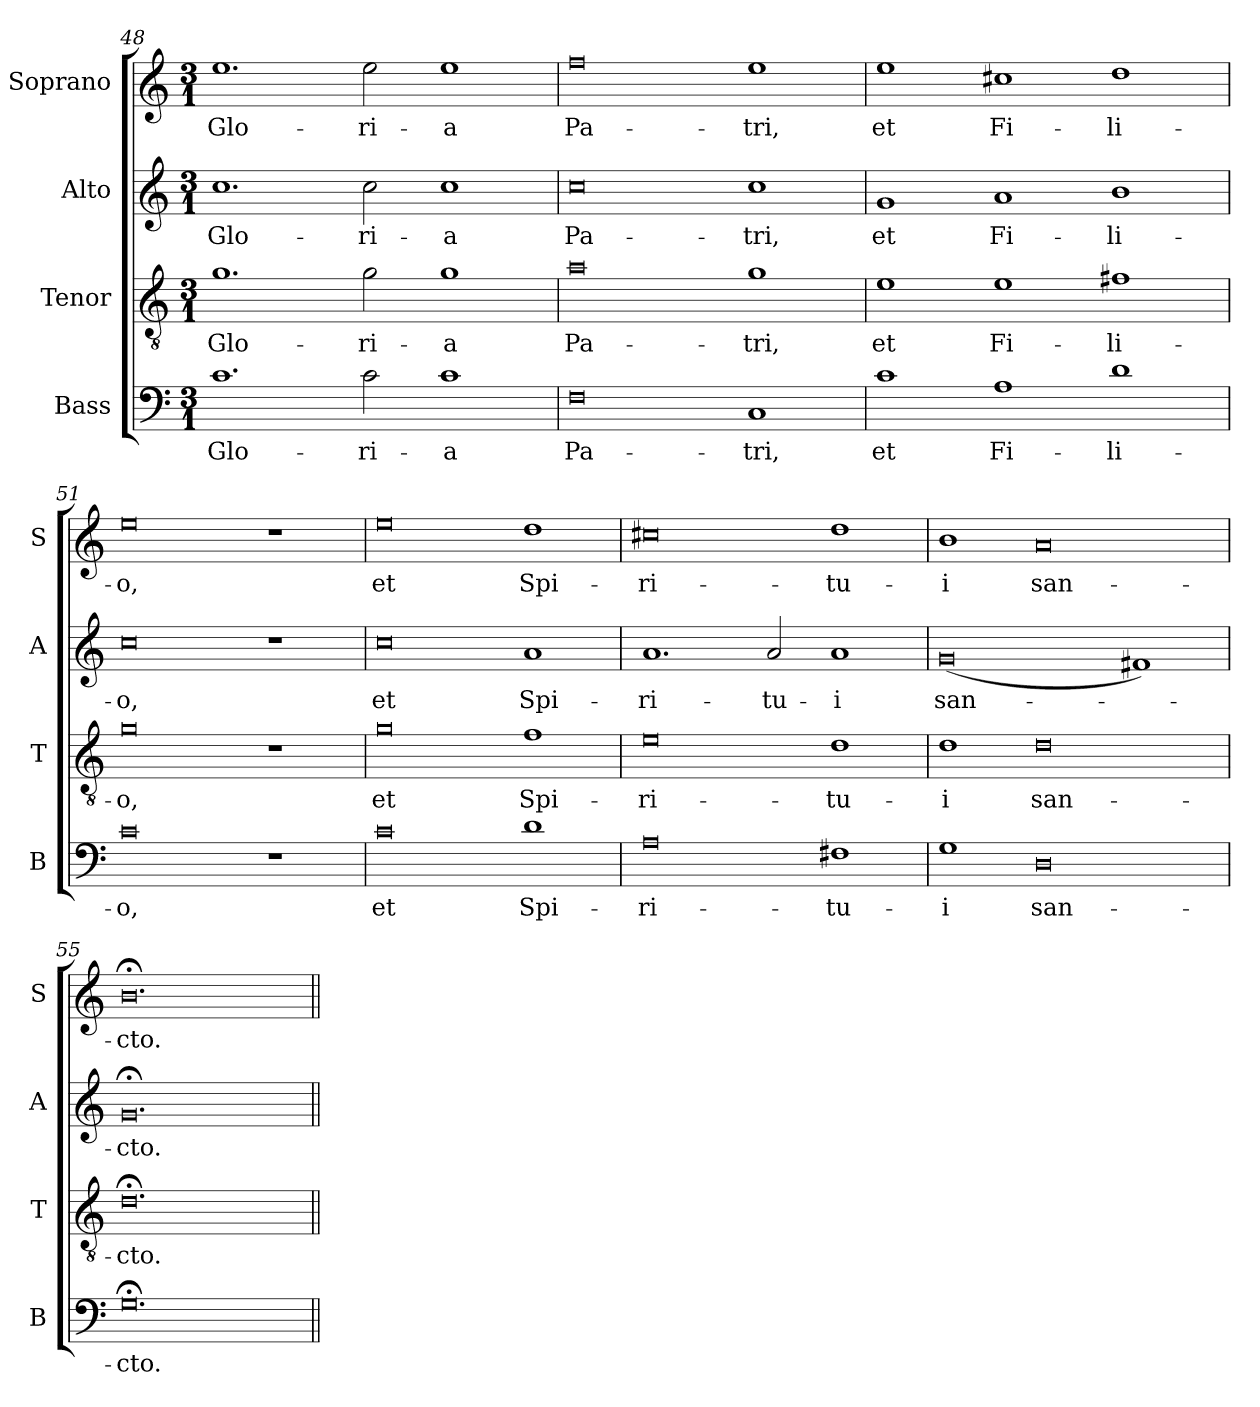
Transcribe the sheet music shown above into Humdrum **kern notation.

**kern	**text	**kern	**text	**kern	**text	**kern	**text
*part4	*part4	*part3	*part3	*part2	*part2	*part1	*part1
*staff4	*staff4	*staff3	*staff3	*staff2	*staff2	*staff1	*staff1
*I"Bass	*	*I"Tenor	*	*I"Alto	*	*I"Soprano	*
*I'B	*	*I'T	*	*I'A	*	*I'S	*
!!LO:LB:g=z
*clefF4	*	*clefGv2	*	*clefG2	*	*clefG2	*
*k[]	*	*k[]	*	*k[]	*	*k[]	*
*C:	*	*C:	*	*C:	*	*C:	*
*M3/1	*	*M3/1	*	*M3/1	*	*M3/1	*
=48	=48	=48	=48	=48	=48	=48	=48
!	!LO:LY:b	!	!LO:LY:b	!	!LO:LY:b	!	!LO:LY:b
1.c	Glo-	1.g	Glo-	1.cc	Glo-	1.ee	Glo-
!	!LO:LY:b	!	!LO:LY:b	!	!LO:LY:b	!	!LO:LY:b
2c	-ri-	2g	-ri-	2cc	-ri-	2ee	-ri-
!	!LO:LY:b	!	!LO:LY:b	!	!LO:LY:b	!	!LO:LY:b
1c	-a	1g	-a	1cc	-a	1ee	-a
=49	=49	=49	=49	=49	=49	=49	=49
!	!LO:LY:b	!	!LO:LY:b	!	!LO:LY:b	!	!LO:LY:b
0F	Pa-	0a	Pa-	0cc	Pa-	0ff	Pa-
!	!LO:LY:b	!	!LO:LY:b	!	!LO:LY:b	!	!LO:LY:b
1C	-tri,	1g	-tri,	1cc	-tri,	1ee	-tri,
=50	=50	=50	=50	=50	=50	=50	=50
!	!LO:LY:b	!	!LO:LY:b	!	!LO:LY:b	!	!LO:LY:b
1c	et	1e	et	1g	et	1ee	et
!	!LO:LY:b	!	!LO:LY:b	!	!LO:LY:b	!	!LO:LY:b
1A	Fi-	1e	Fi-	1a	Fi-	1cc#X	Fi-
!	!LO:LY:b	!	!LO:LY:b	!	!LO:LY:b	!	!LO:LY:b
1d	-li-	1f#X	-li-	1b	-li-	1dd	-li-
=51	=51	=51	=51	=51	=51	=51	=51
!	!LO:LY:b	!	!LO:LY:b	!	!LO:LY:b	!	!LO:LY:b
0c	-o,	0g	-o,	0cc	-o,	0ee	-o,
1r	.	1r	.	1r	.	1r	.
=52	=52	=52	=52	=52	=52	=52	=52
!	!LO:LY:b	!	!LO:LY:b	!	!LO:LY:b	!	!LO:LY:b
0c	et	0g	et	0cc	et	0ee	et
!	!LO:LY:b	!	!LO:LY:b	!	!LO:LY:b	!	!LO:LY:b
1d	Spi-	1f	Spi-	1a	Spi-	1dd	Spi-
=53	=53	=53	=53	=53	=53	=53	=53
!	!LO:LY:b	!	!LO:LY:b	!	!LO:LY:b	!	!LO:LY:b
0A	-ri-	0e	-ri-	1.a	-ri-	0cc#X	-ri-
!	!	!	!	!	!LO:LY:b	!	!
.	.	.	.	2a	-tu-	.	.
!	!LO:LY:b	!	!LO:LY:b	!	!LO:LY:b	!	!LO:LY:b
1F#X	-tu-	1d	-tu-	1a	-i	1dd	-tu-
=54	=54	=54	=54	=54	=54	=54	=54
!	!LO:LY:b	!	!LO:LY:b	!	!LO:LY:b	!	!LO:LY:b
1G	-i	1d	-i	(<0g	san-	1b	-i
!	!LO:LY:b	!	!LO:LY:b	!	!	!	!LO:LY:b
0D	san-	0d	san-	.	.	0a	san-
.	.	.	.	1f#X)	.	.	.
=55	=55	=55	=55	=55	=55	=55	=55
!	!LO:LY:b	!	!LO:LY:b	!	!LO:LY:b	!	!LO:LY:b
0.G;<	-cto.	0.d;<	-cto.	0.g;<	cto.	0.b;<	-cto.
=||	=||	=||	=||	=||	=||	=||	=||
*-	*-	*-	*-	*-	*-	*-	*-
